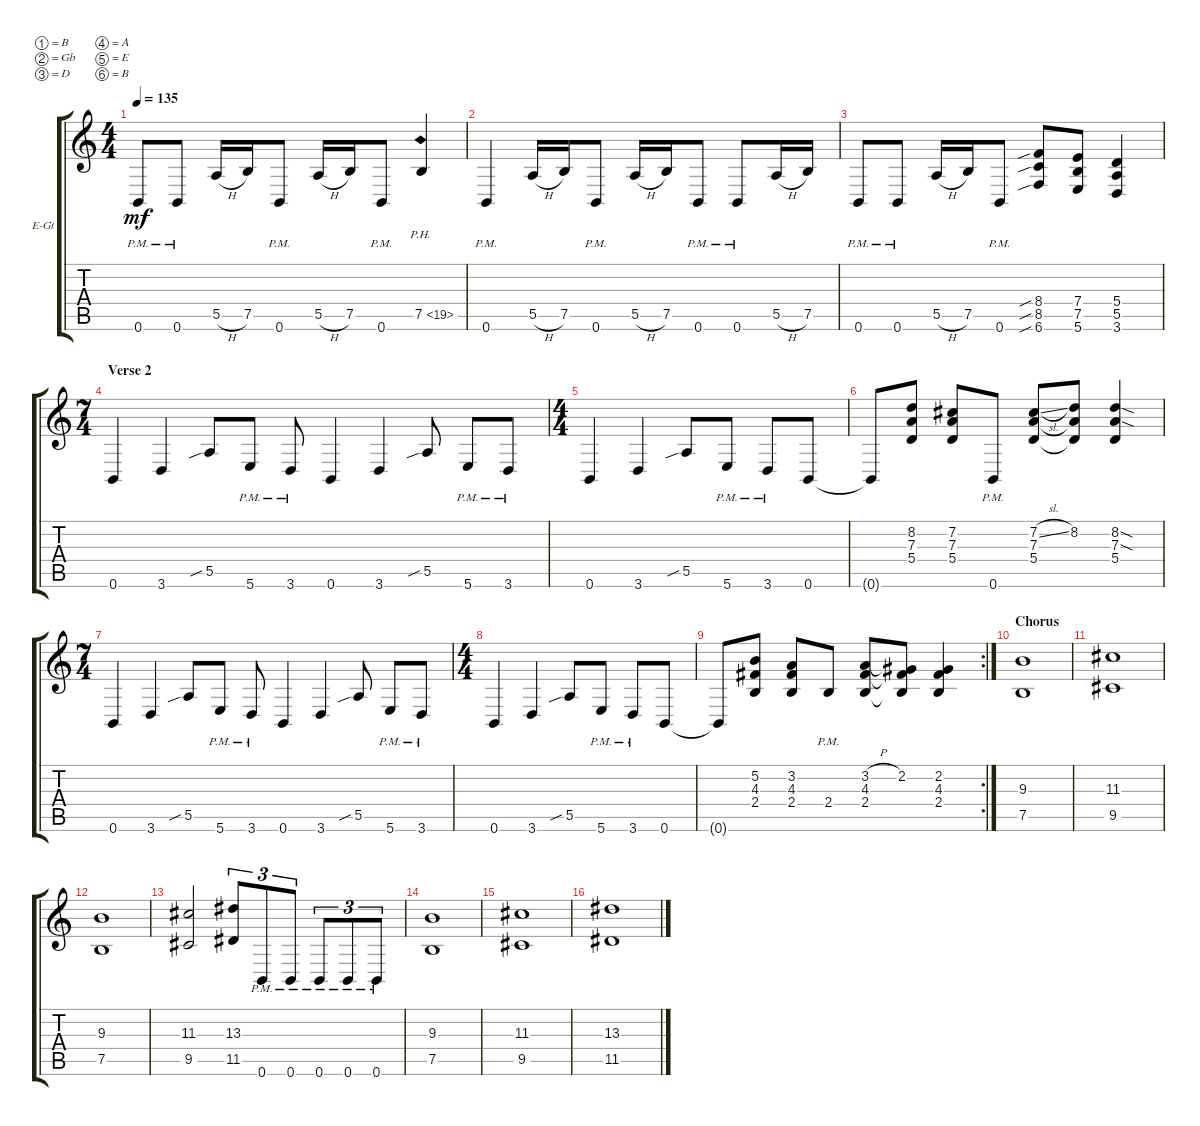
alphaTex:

\bracketExtendMode groupsimilarinstruments
\firstSystemTrackNameOrientation horizontal
\otherSystemsTrackNameOrientation horizontal
\track ("Electric Guitar 2" "E-Gt") {multiBarRest instrument distortionguitar}
\staff {score tabs}
\tuning (B3 Gb3 D3 A2 E2 B1)
\ts (4 4)
\tempo 135
\clef g2
\ks c
0.6{pm}.8{dy mf} 0.6{pm}.8 5.5{h}.16 7.5.16 0.6{pm}.8 5.5{h}.16 7.5.16 0.6{pm}.8 7.5{ph 12}.4 |
0.6{pm}.4 5.5{h}.16 7.5.16 0.6{pm}.8 5.5{h}.16 7.5.16 0.6{pm}.8 0.6{pm}.8 5.5{h}.16 7.5.16 |
0.6{pm}.8 0.6{pm}.8 5.5{h}.16 7.5.16 0.6{pm}.8 (6.6{sib} 8.5{sib} 8.4{sib}).8 (5.6 7.4 7.5).8 (3.6 5.5 5.4).4 |
\ts (7 4)
\section ("" "Verse 2")
0.6.4 3.6.4 5.5{sib}.8 5.6{pm}.8 3.6{pm}.8 0.6.4 3.6.4 5.5{sib}.8 5.6{pm}.8 3.6{pm}.8 |
\ts (4 4)
0.6.4 3.6.4 5.5{sib}.8 5.6{pm}.8 3.6{pm}.8 0.6.8 |
0.6{t}.8 (8.2 7.3 5.4).8 (7.2 7.3 5.4).8 0.6{pm}.8 (7.3 7.2{sl} 5.4).8 (7.3{t} 8.2 5.4{t}).8 (7.3{sod} 8.2{sod} 5.4).4 |
\ts (7 4)
0.6.4 3.6.4 5.5{sib}.8 5.6{pm}.8 3.6{pm}.8 0.6.4 3.6.4 5.5{sib}.8 5.6{pm}.8 3.6{pm}.8 |
\ts (4 4)
0.6.4 3.6.4 5.5{sib}.8 5.6{pm}.8 3.6{pm}.8 0.6.8 |
\rc 2
0.6{t}.8 (5.2 4.3 2.4).8 (3.2 4.3 2.4).8 2.4{pm}.8 (4.3 3.2{h} 2.4).8 (4.3{t} 2.2 2.4{t}).8 (4.3 2.2 2.4).4 |
\section ("" "Chorus")
(7.5 9.3).1 |
(9.5 11.3).1 |
(7.5 9.3).1 |
(9.5 11.3).2 (13.3 11.5).8{tu (3 2)} 0.6{pm}.8{tu (3 2)} 0.6{pm}.8{tu (3 2)} 0.6{pm}.8{tu (3 2)} 0.6{pm}.8{tu (3 2)} 0.6{pm}.8{tu (3 2)} |
(7.5 9.3).1 |
(9.5 11.3).1 |
(11.5 13.3).1
